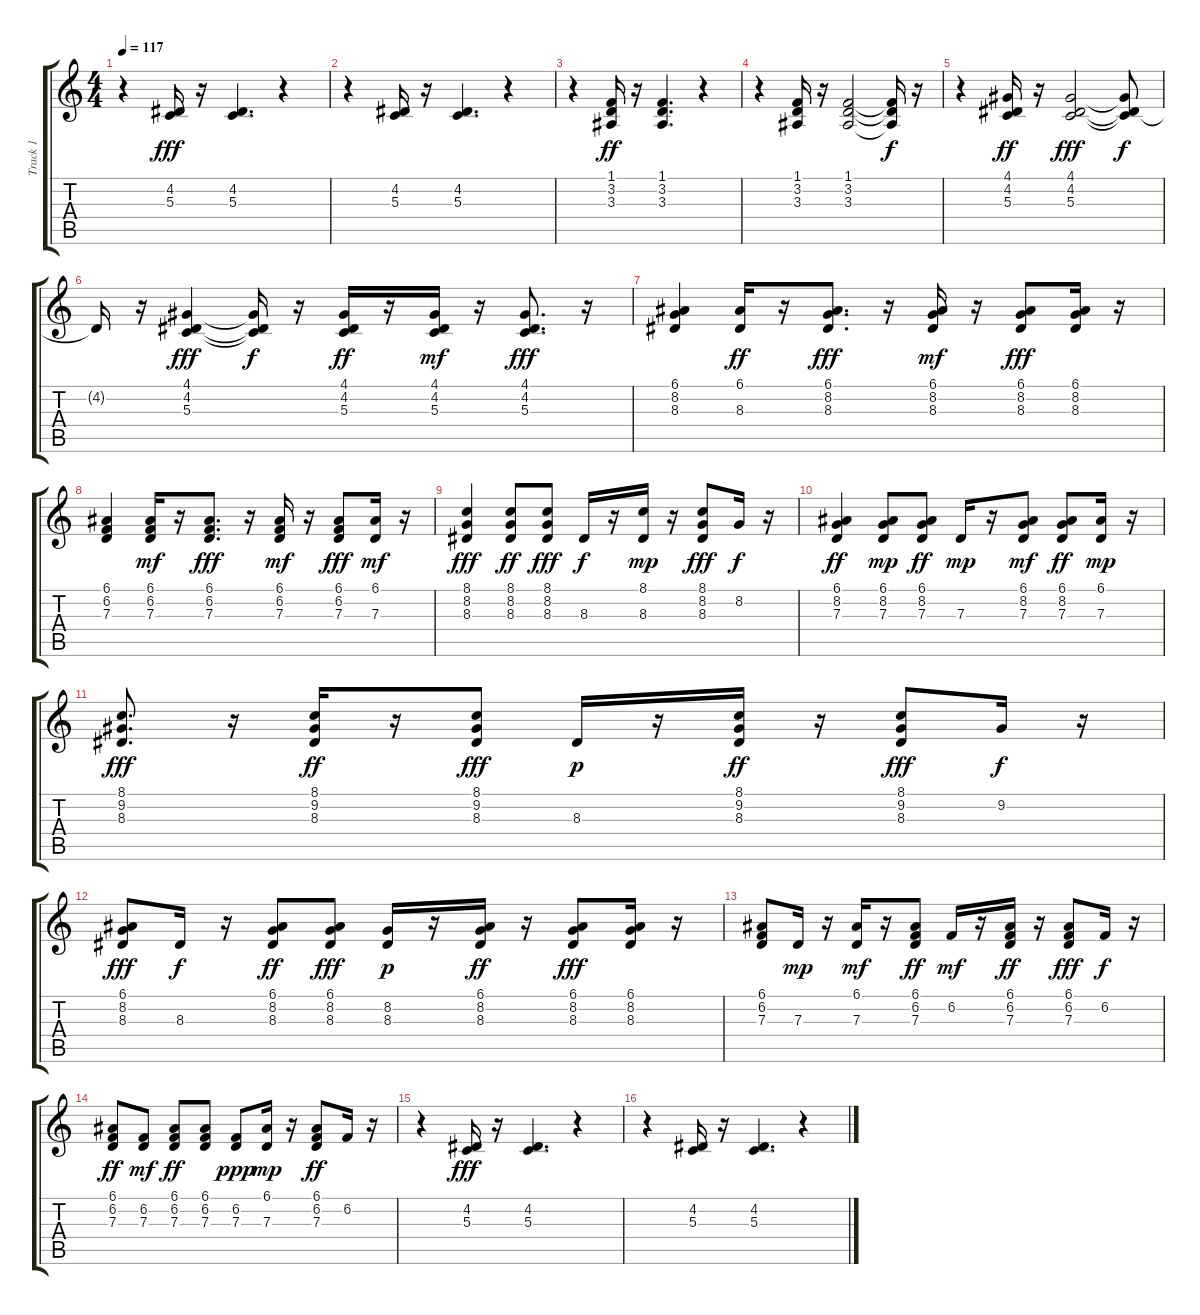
\track ("Track 1" "Track 1") {instrument acousticgrandpiano}
\staff {score tabs}
\tuning (E4 B3 G3 D3 A2 E2) {hide}
\ts (4 4)
\tempo 117
\clef g2
\ks c
r.4{dy f} (4.2 5.3).16{dy fff} r.16 (4.2 5.3).4{d} r.4 |
r.4 (4.2 5.3).16 r.16 (4.2 5.3).4{d} r.4 |
r.4 (1.1 3.2 3.3).16{dy ff} r.16 (1.1 3.2 3.3).4{d} r.4 |
r.4 (1.1 3.2 3.3).16 r.16 (1.1 3.2 3.3).2 (1.1{t} 3.2{t} 3.3{t}).16{dy f} r.16 |
r.4 (4.1 4.2 5.3).16{dy ff} r.16 (4.1 4.2 5.3).2{dy fff} (4.1{t} 4.2{t} 5.3{t}).8{dy f} |
4.2{t}.16 r.16 (4.1 4.2 5.3).4{dy fff} (4.1{t} 4.2{t} 5.3{t}).16{dy f} r.16 (4.1 4.2 5.3).16{dy ff} r.16 (4.1 4.2 5.3).16{dy mf} r.16 (4.1 4.2 5.3).8{d dy fff} r.16 |
(6.1 8.2 8.3).4 (6.1 8.3).16{dy ff} r.16 (6.1 8.2 8.3).8{d dy fff} r.16 (6.1 8.2 8.3).16{dy mf} r.16 (6.1 8.2 8.3).8{dy fff} (6.1 8.2 8.3).16 r.16 |
(6.1 6.2 7.3).4 (6.1 6.2 7.3).16{dy mf} r.16 (6.1 6.2 7.3).8{d dy fff} r.16 (6.1 6.2 7.3).16{dy mf} r.16 (6.1 6.2 7.3).8{dy fff} (6.1 7.3).16{dy mf} r.16 |
(8.1 8.2 8.3).4{dy fff} (8.1 8.2 8.3).8{dy ff} (8.1 8.2 8.3).8{dy fff} 8.3.16{dy f} r.16 (8.1 8.3).16{dy mp} r.16 (8.1 8.2 8.3).8{dy fff} 8.2.16{dy f} r.16 |
(6.1 8.2 7.3).4{dy ff} (6.1 8.2 7.3).8{dy mp} (6.1 8.2 7.3).8{dy ff} 7.3.16{dy mp} r.16 (6.1 8.2 7.3).8{dy mf} (6.1 8.2 7.3).8{dy ff} (6.1 7.3).16{dy mp} r.16 |
(8.1 9.2 8.3).8{d dy fff} r.16 (8.1 9.2 8.3).16{dy ff} r.16 (8.1 9.2 8.3).8{dy fff} 8.3.16{dy p} r.16 (8.1 9.2 8.3).16{dy ff} r.16 (8.1 9.2 8.3).8{dy fff} 9.2.16{dy f} r.16 |
(6.1 8.2 8.3).8{dy fff} 8.3.16{dy f} r.16 (6.1 8.2 8.3).8{dy ff} (6.1 8.2 8.3).8{dy fff} (8.2 8.3).16{dy p} r.16 (6.1 8.2 8.3).16{dy ff} r.16 (6.1 8.2 8.3).8{dy fff} (6.1 8.2 8.3).16 r.16 |
(6.1 6.2 7.3).8 7.3.16{dy mp} r.16 (6.1 7.3).16{dy mf} r.16 (6.1 6.2 7.3).8{dy ff} 6.2.16{dy mf} r.16 (6.1 6.2 7.3).16{dy ff} r.16 (6.1 6.2 7.3).8{dy fff} 6.2.16{dy f} r.16 |
(6.1 6.2 7.3).8{dy ff} (6.2 7.3).8{dy mf} (6.1 6.2 7.3).8{dy ff} (6.1 6.2 7.3).8 (6.2 7.3).8{dy ppp} (6.1 7.3).16{dy mp} r.16 (6.1 6.2 7.3).8{dy ff} 6.2.16 r.16 |
r.4 (4.2 5.3).16{dy fff} r.16 (4.2 5.3).4{d} r.4 |
r.4 (4.2 5.3).16 r.16 (4.2 5.3).4{d} r.4
